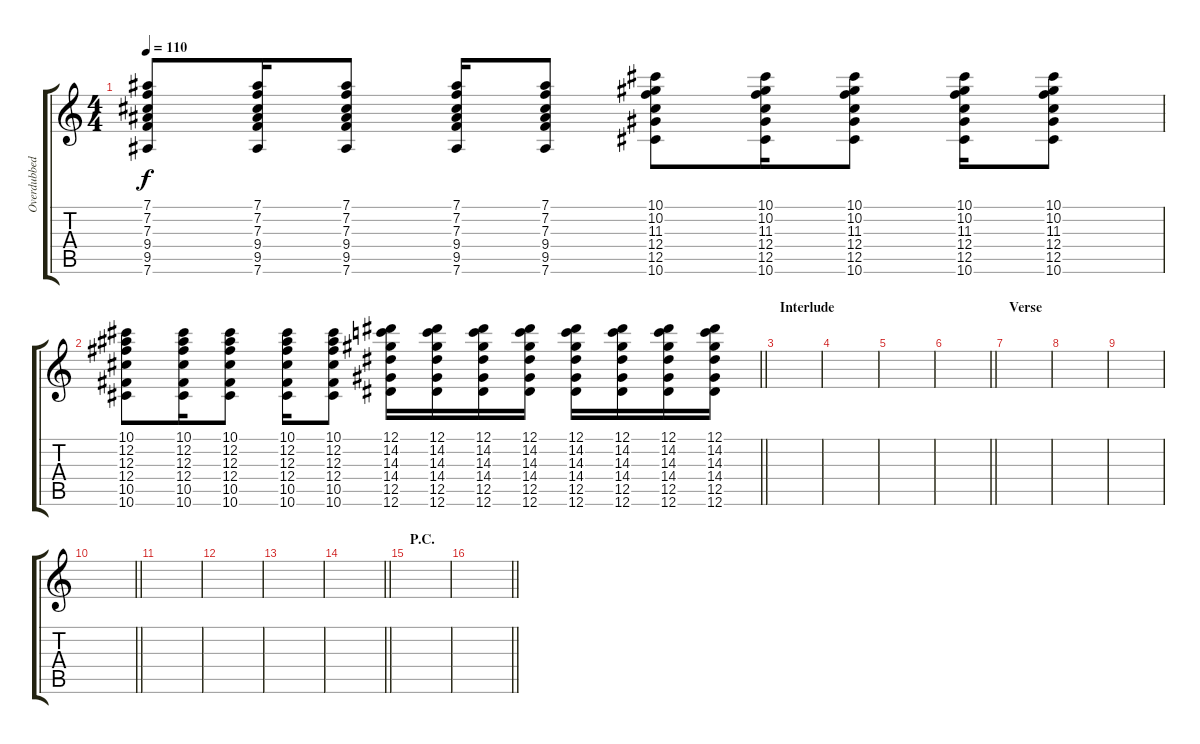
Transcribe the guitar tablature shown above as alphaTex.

\track ("Overdubbed Guitar" "Overdubbed") {instrument distortionguitar}
\staff {score tabs}
\tuning (Eb4 Bb3 Gb3 Db3 Ab2 Eb2) {hide}
\ts (4 4)
\tempo 110
\clef g2
\ks c
(7.1 7.2 7.3 9.4 9.5 7.6).8{dy f} (7.1 7.2 7.3 9.4 9.5 7.6).16 (7.1 7.2 7.3 9.4 9.5 7.6).8 (7.1 7.2 7.3 9.4 9.5 7.6).16 (7.1 7.2 7.3 9.4 9.5 7.6).8 (10.1 10.2 11.3 12.4 12.5 10.6).8 (10.1 10.2 11.3 12.4 12.5 10.6).16 (10.1 10.2 11.3 12.4 12.5 10.6).8 (10.1 10.2 11.3 12.4 12.5 10.6).16 (10.1 10.2 11.3 12.4 12.5 10.6).8 |
\barLineRight lightlight
(10.1 12.2 12.3 12.4 10.5 10.6).8 (10.1 12.2 12.3 12.4 10.5 10.6).16 (10.1 12.2 12.3 12.4 10.5 10.6).8 (10.1 12.2 12.3 12.4 10.5 10.6).16 (10.1 12.2 12.3 12.4 10.5 10.6).8 (12.1 14.2 14.3 14.4 12.5 12.6).16 (12.1 14.2 14.3 14.4 12.5 12.6).16 (12.1 14.2 14.3 14.4 12.5 12.6).16 (12.1 14.2 14.3 14.4 12.5 12.6).16 (12.1 14.2 14.3 14.4 12.5 12.6).16 (12.1 14.2 14.3 14.4 12.5 12.6).16 (12.1 14.2 14.3 14.4 12.5 12.6).16 (12.1 14.2 14.3 14.4 12.5 12.6).16 |
\section ("" "Interlude")
|
|
|
\barLineRight lightlight
|
\section ("" "Verse")
|
|
|
\barLineRight lightlight
|
|
|
|
\barLineRight lightlight
|
\section ("" "P.C.")
|
\barLineRight lightlight
